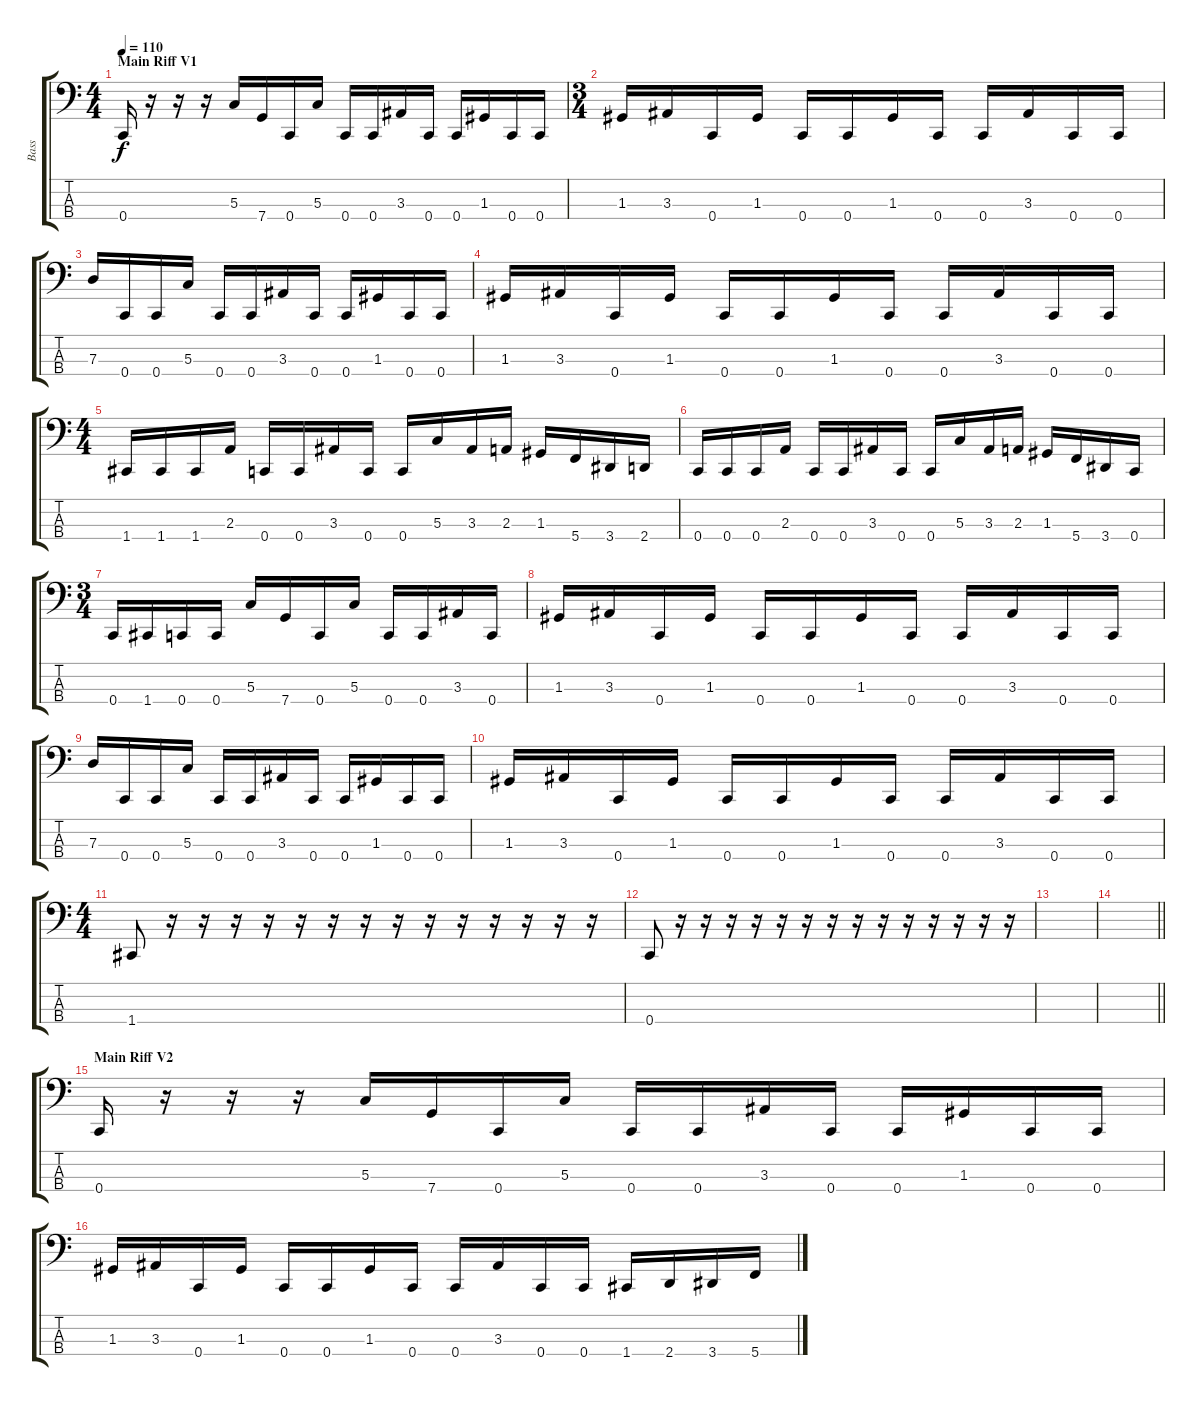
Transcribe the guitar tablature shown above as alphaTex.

\track ("Bass" "Bass") {instrument electricbasspick}
\staff {score tabs}
\tuning (F2 C2 G1 C1) {hide}
\ts (4 4)
\section ("" "Main Riff V1")
\tempo 110
\clef f4
\ks c
0.4.16{dy f} r.16 r.16 r.16 5.3.16 7.4.16 0.4.16 5.3.16 0.4.16 0.4.16 3.3.16 0.4.16 0.4.16 1.3.16 0.4.16 0.4.16 |
\ts (3 4)
1.3.16 3.3.16 0.4.16 1.3.16 0.4.16 0.4.16 1.3.16 0.4.16 0.4.16 3.3.16 0.4.16 0.4.16 |
7.3.16 0.4.16 0.4.16 5.3.16 0.4.16 0.4.16 3.3.16 0.4.16 0.4.16 1.3.16 0.4.16 0.4.16 |
1.3.16 3.3.16 0.4.16 1.3.16 0.4.16 0.4.16 1.3.16 0.4.16 0.4.16 3.3.16 0.4.16 0.4.16 |
\ts (4 4)
1.4.16 1.4.16 1.4.16 2.3.16 0.4.16 0.4.16 3.3.16 0.4.16 0.4.16 5.3.16 3.3.16 2.3.16 1.3.16 5.4.16 3.4.16 2.4.16 |
0.4.16 0.4.16 0.4.16 2.3.16 0.4.16 0.4.16 3.3.16 0.4.16 0.4.16 5.3.16 3.3.16 2.3.16 1.3.16 5.4.16 3.4.16 0.4.16 |
\ts (3 4)
0.4.16 1.4.16 0.4.16 0.4.16 5.3.16 7.4.16 0.4.16 5.3.16 0.4.16 0.4.16 3.3.16 0.4.16 |
1.3.16 3.3.16 0.4.16 1.3.16 0.4.16 0.4.16 1.3.16 0.4.16 0.4.16 3.3.16 0.4.16 0.4.16 |
7.3.16 0.4.16 0.4.16 5.3.16 0.4.16 0.4.16 3.3.16 0.4.16 0.4.16 1.3.16 0.4.16 0.4.16 |
1.3.16 3.3.16 0.4.16 1.3.16 0.4.16 0.4.16 1.3.16 0.4.16 0.4.16 3.3.16 0.4.16 0.4.16 |
\ts (4 4)
1.4.8 r.16 r.16 r.16 r.16 r.16 r.16 r.16 r.16 r.16 r.16 r.16 r.16 r.16 r.16 |
0.4.8 r.16 r.16 r.16 r.16 r.16 r.16 r.16 r.16 r.16 r.16 r.16 r.16 r.16 r.16 |
|
\barLineRight lightlight
|
\section ("" "Main Riff V2")
0.4.16 r.16 r.16 r.16 5.3.16 7.4.16 0.4.16 5.3.16 0.4.16 0.4.16 3.3.16 0.4.16 0.4.16 1.3.16 0.4.16 0.4.16 |
1.3.16 3.3.16 0.4.16 1.3.16 0.4.16 0.4.16 1.3.16 0.4.16 0.4.16 3.3.16 0.4.16 0.4.16 1.4.16 2.4.16 3.4.16 5.4.16
